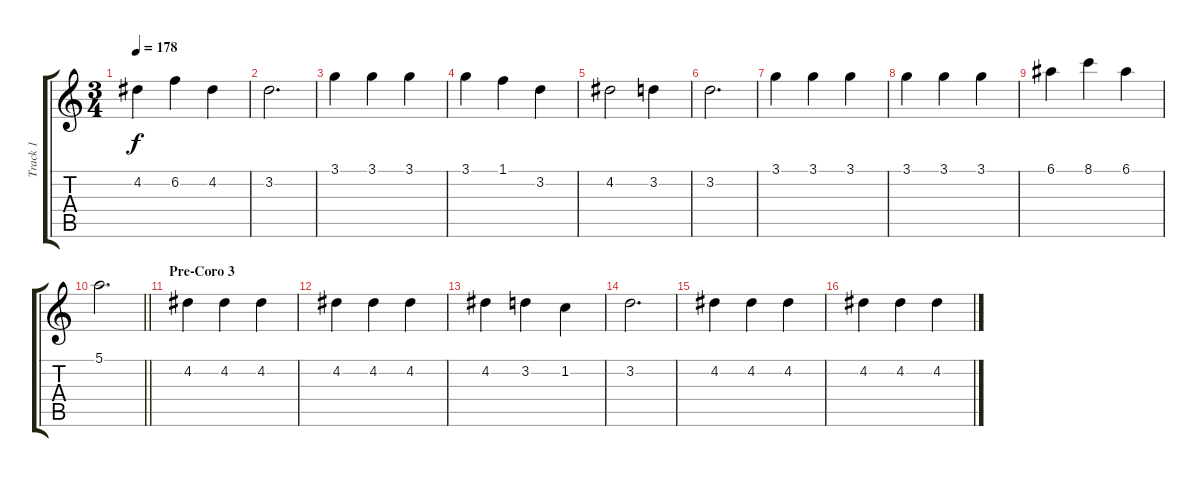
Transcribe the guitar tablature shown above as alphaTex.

\track ("Track 1" "Track 1") {instrument contrabass}
\staff {score tabs}
\tuning (E4 B3 G3 D3 A2 E2) {hide}
\ts (3 4)
\tempo 178
\clef g2
\ks c
4.2.4{dy f} 6.2.4 4.2.4 |
3.2.2{d} |
3.1.4 3.1.4 3.1.4 |
3.1.4 1.1.4 3.2.4 |
4.2.2 3.2.4 |
3.2.2{d} |
3.1.4 3.1.4 3.1.4 |
3.1.4 3.1.4 3.1.4 |
6.1.4 8.1.4 6.1.4 |
\barLineRight lightlight
5.1.2{d} |
\section ("" "Pre-Coro 3")
4.2.4 4.2.4 4.2.4 |
4.2.4 4.2.4 4.2.4 |
4.2.4 3.2.4 1.2.4 |
3.2.2{d} |
4.2.4 4.2.4 4.2.4 |
4.2.4 4.2.4 4.2.4
